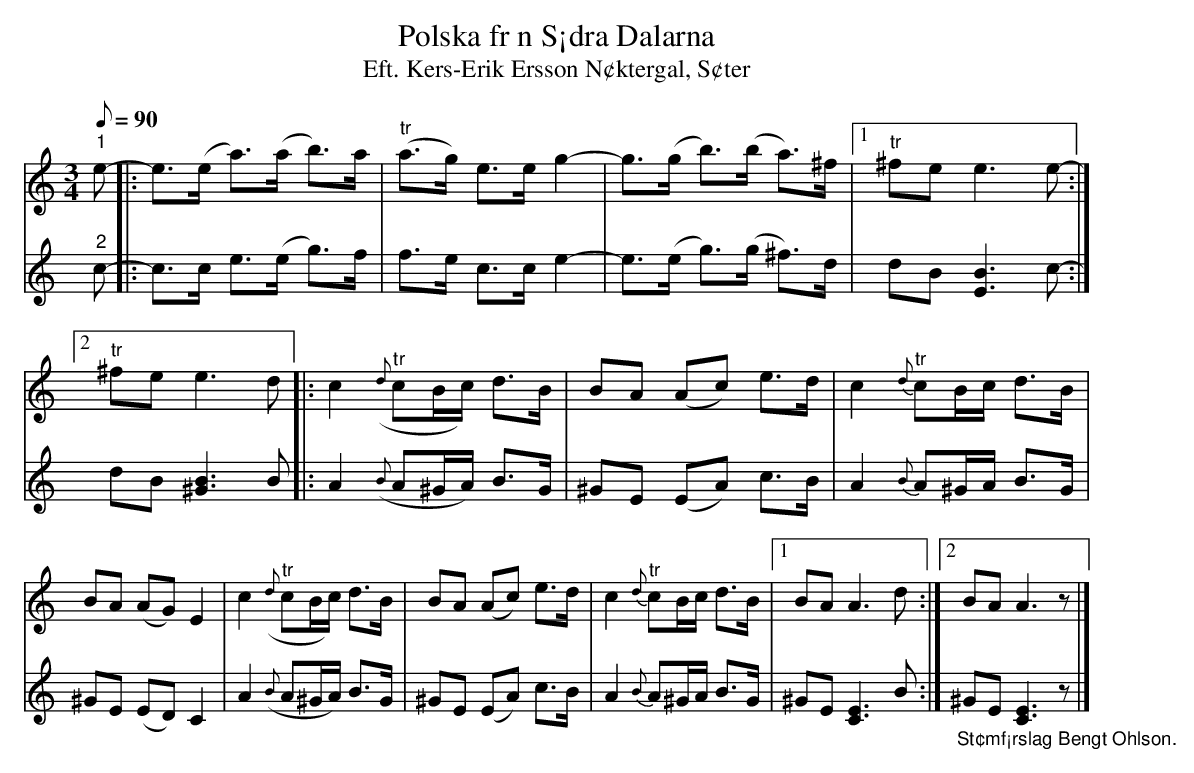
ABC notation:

X:1
T:Polska fr n S¡dra Dalarna
T:Eft. Kers-Erik Ersson N¢ktergal, S¢ter
K:Am
L:1/8
M:3/4
O:Polska
Q:90
K:none
V:1
"^1" e- [|: e>(e a>)(a b>)a |"^tr" (a>g) e>e g2- | g>(g b>)(b a>)^f |1"^tr" ^fe e3 e- :|]2
"^tr" ^fe e3 d [|: c2({d}"^tr" cB/c/) d>B | BA (Ac) e>d | c2{d}"^tr" cB/c/ d>B | BA (AG) E2 |
c2({d}"^tr" cB/c/) d>B | BA (Ac) e>d | c2{d}"^tr" cB/c/ d>B |1 BA A3 d :|]2 BA A3 z |]
V:2
"^2" c-  [|:  c>c e>(e g>)f  |  f>e c>c e2-  |  e>(e g>)(g ^f>)d  |1  dB [EB]3 c-  :|]2  dB [^GB]3 B  [|:
A2({B} A^G/A/) B>G  |  ^GE (EA) c>B  |  A2{B} A^G/A/ B>G  |  ^GE (ED) C2  |  A2({B} A^G/A/) B>G  |
^GE (EA) c>B  |  A2{B} A^G/A/ B>G  |1  ^GE [CE]3 B  :|]2 "_St¢mf¡rslag Bengt Ohlson." ^GE [CE]3 z  |]
